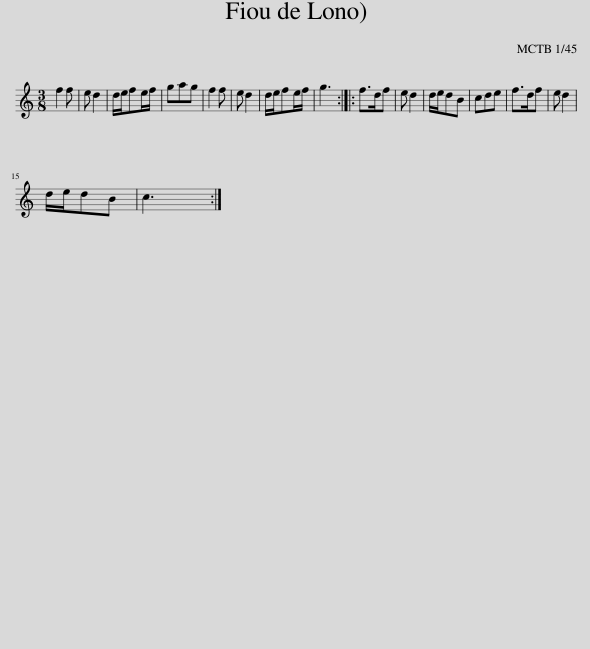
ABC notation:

X:1
L:1/8
M:3/8
I:linebreak $
K:C
V:1 treble
V:1
 f2 f | e d2 | d/e/fe/f/ | gag | f2 f | %5
 e d2 | d/e/fe/f/ | g3 :: f>df | e d2 | %10
 d/e/dB | cde | f>df | e d2 |$ d/e/dB | %15
 c3 :| %16
